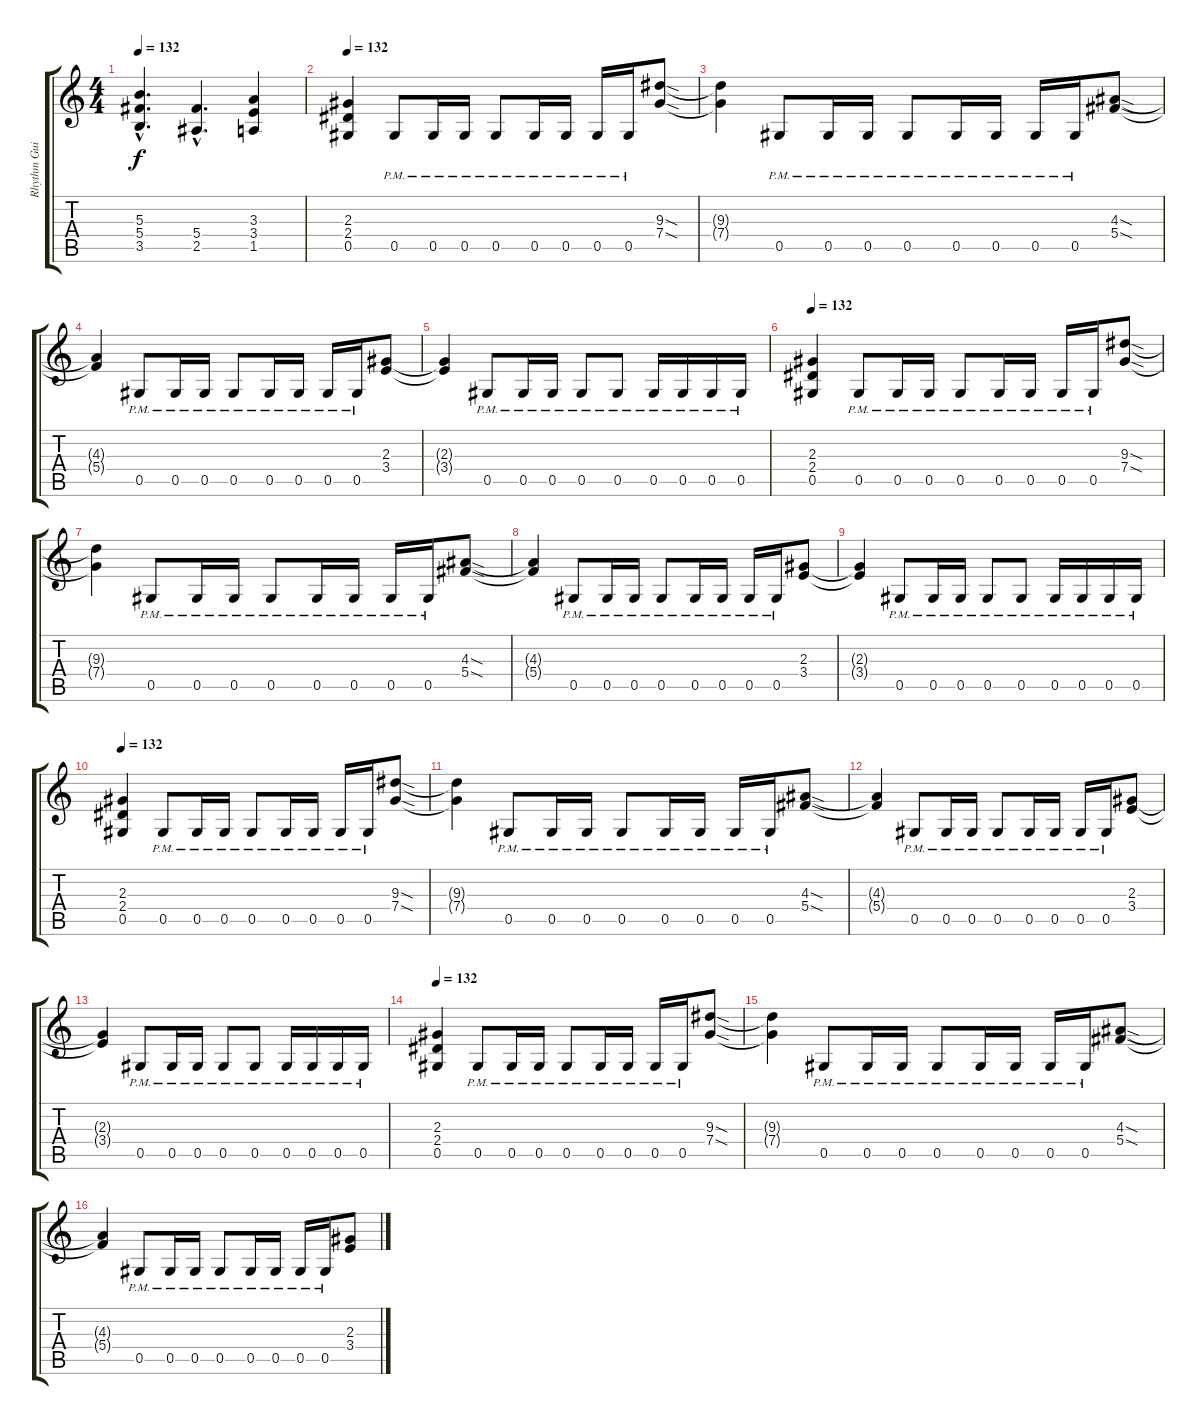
\track ("Rhythm Guitar" "Rhythm Gui") {instrument distortionguitar}
\staff {score tabs}
\tuning (Eb4 Bb3 Gb3 Db3 Ab2 Eb2) {hide}
\ts (4 4)
\tempo 132
\clef g2
\ks c
(5.3{hac} 5.4{hac} 3.5{hac}).4{d dy f} (5.4{hac} 2.5{hac}).4{d} (3.3 3.4 1.5).4 |
\tempo 132
(2.3 2.4 0.5).4 0.5{pm}.8 0.5{pm}.16 0.5{pm}.16 0.5{pm}.8 0.5{pm}.16 0.5{pm}.16 0.5{pm}.16 0.5{pm}.16 (9.3{sod} 7.4{sod}).8 |
(9.3{t} 7.4{t}).4 0.5{pm}.8 0.5{pm}.16 0.5{pm}.16 0.5{pm}.8 0.5{pm}.16 0.5{pm}.16 0.5{pm}.16 0.5{pm}.16 (4.3{sod} 5.4{sod}).8 |
(4.3{t} 5.4{t}).4 0.5{pm}.8 0.5{pm}.16 0.5{pm}.16 0.5{pm}.8 0.5{pm}.16 0.5{pm}.16 0.5{pm}.16 0.5{pm}.16 (2.3 3.4).8 |
(2.3{t} 3.4{t}).4 0.5{pm}.8 0.5{pm}.16 0.5{pm}.16 0.5{pm}.8 0.5{pm}.8 0.5{pm}.16 0.5{pm}.16 0.5{pm}.16 0.5{pm}.16 |
\tempo 132
(2.3 2.4 0.5).4 0.5{pm}.8 0.5{pm}.16 0.5{pm}.16 0.5{pm}.8 0.5{pm}.16 0.5{pm}.16 0.5{pm}.16 0.5{pm}.16 (9.3{sod} 7.4{sod}).8 |
(9.3{t} 7.4{t}).4 0.5{pm}.8 0.5{pm}.16 0.5{pm}.16 0.5{pm}.8 0.5{pm}.16 0.5{pm}.16 0.5{pm}.16 0.5{pm}.16 (4.3{sod} 5.4{sod}).8 |
(4.3{t} 5.4{t}).4 0.5{pm}.8 0.5{pm}.16 0.5{pm}.16 0.5{pm}.8 0.5{pm}.16 0.5{pm}.16 0.5{pm}.16 0.5{pm}.16 (2.3 3.4).8 |
(2.3{t} 3.4{t}).4 0.5{pm}.8 0.5{pm}.16 0.5{pm}.16 0.5{pm}.8 0.5{pm}.8 0.5{pm}.16 0.5{pm}.16 0.5{pm}.16 0.5{pm}.16 |
\tempo 132
(2.3 2.4 0.5).4 0.5{pm}.8 0.5{pm}.16 0.5{pm}.16 0.5{pm}.8 0.5{pm}.16 0.5{pm}.16 0.5{pm}.16 0.5{pm}.16 (9.3{sod} 7.4{sod}).8 |
(9.3{t} 7.4{t}).4 0.5{pm}.8 0.5{pm}.16 0.5{pm}.16 0.5{pm}.8 0.5{pm}.16 0.5{pm}.16 0.5{pm}.16 0.5{pm}.16 (4.3{sod} 5.4{sod}).8 |
(4.3{t} 5.4{t}).4 0.5{pm}.8 0.5{pm}.16 0.5{pm}.16 0.5{pm}.8 0.5{pm}.16 0.5{pm}.16 0.5{pm}.16 0.5{pm}.16 (2.3 3.4).8 |
(2.3{t} 3.4{t}).4 0.5{pm}.8 0.5{pm}.16 0.5{pm}.16 0.5{pm}.8 0.5{pm}.8 0.5{pm}.16 0.5{pm}.16 0.5{pm}.16 0.5{pm}.16 |
\tempo 132
(2.3 2.4 0.5).4 0.5{pm}.8 0.5{pm}.16 0.5{pm}.16 0.5{pm}.8 0.5{pm}.16 0.5{pm}.16 0.5{pm}.16 0.5{pm}.16 (9.3{sod} 7.4{sod}).8 |
(9.3{t} 7.4{t}).4 0.5{pm}.8 0.5{pm}.16 0.5{pm}.16 0.5{pm}.8 0.5{pm}.16 0.5{pm}.16 0.5{pm}.16 0.5{pm}.16 (4.3{sod} 5.4{sod}).8 |
(4.3{t} 5.4{t}).4 0.5{pm}.8 0.5{pm}.16 0.5{pm}.16 0.5{pm}.8 0.5{pm}.16 0.5{pm}.16 0.5{pm}.16 0.5{pm}.16 (2.3 3.4).8
